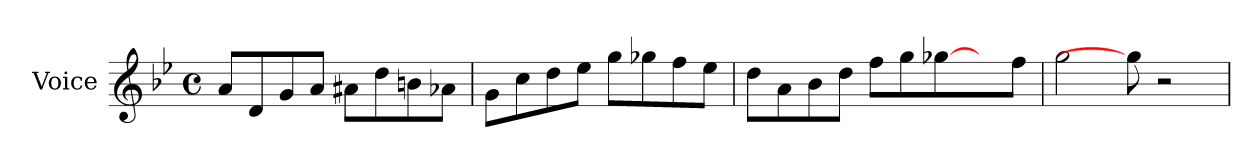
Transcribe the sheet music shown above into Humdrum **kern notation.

**kern
*part1
*staff1
*I"Voice
*I'Voice
*clefG2
*k[b-e-]
*M4/4
*met(c)
=1
8a/L
8d/
8g/
8a/J
8a#X\L
8dd\
8bn\
8a-X\J
=2
8g\L
8cc\
8dd\
8ee-\J
8gg\L
8gg-X\
8ff\
8ee-\J
=3
8dd\L
8a\
8b-\
8dd\J
8ff\L
8gg\
[4gg-X\
8ryy
8ff\J
=4
2gg\
8gg-\]
2rcc
=
*-
